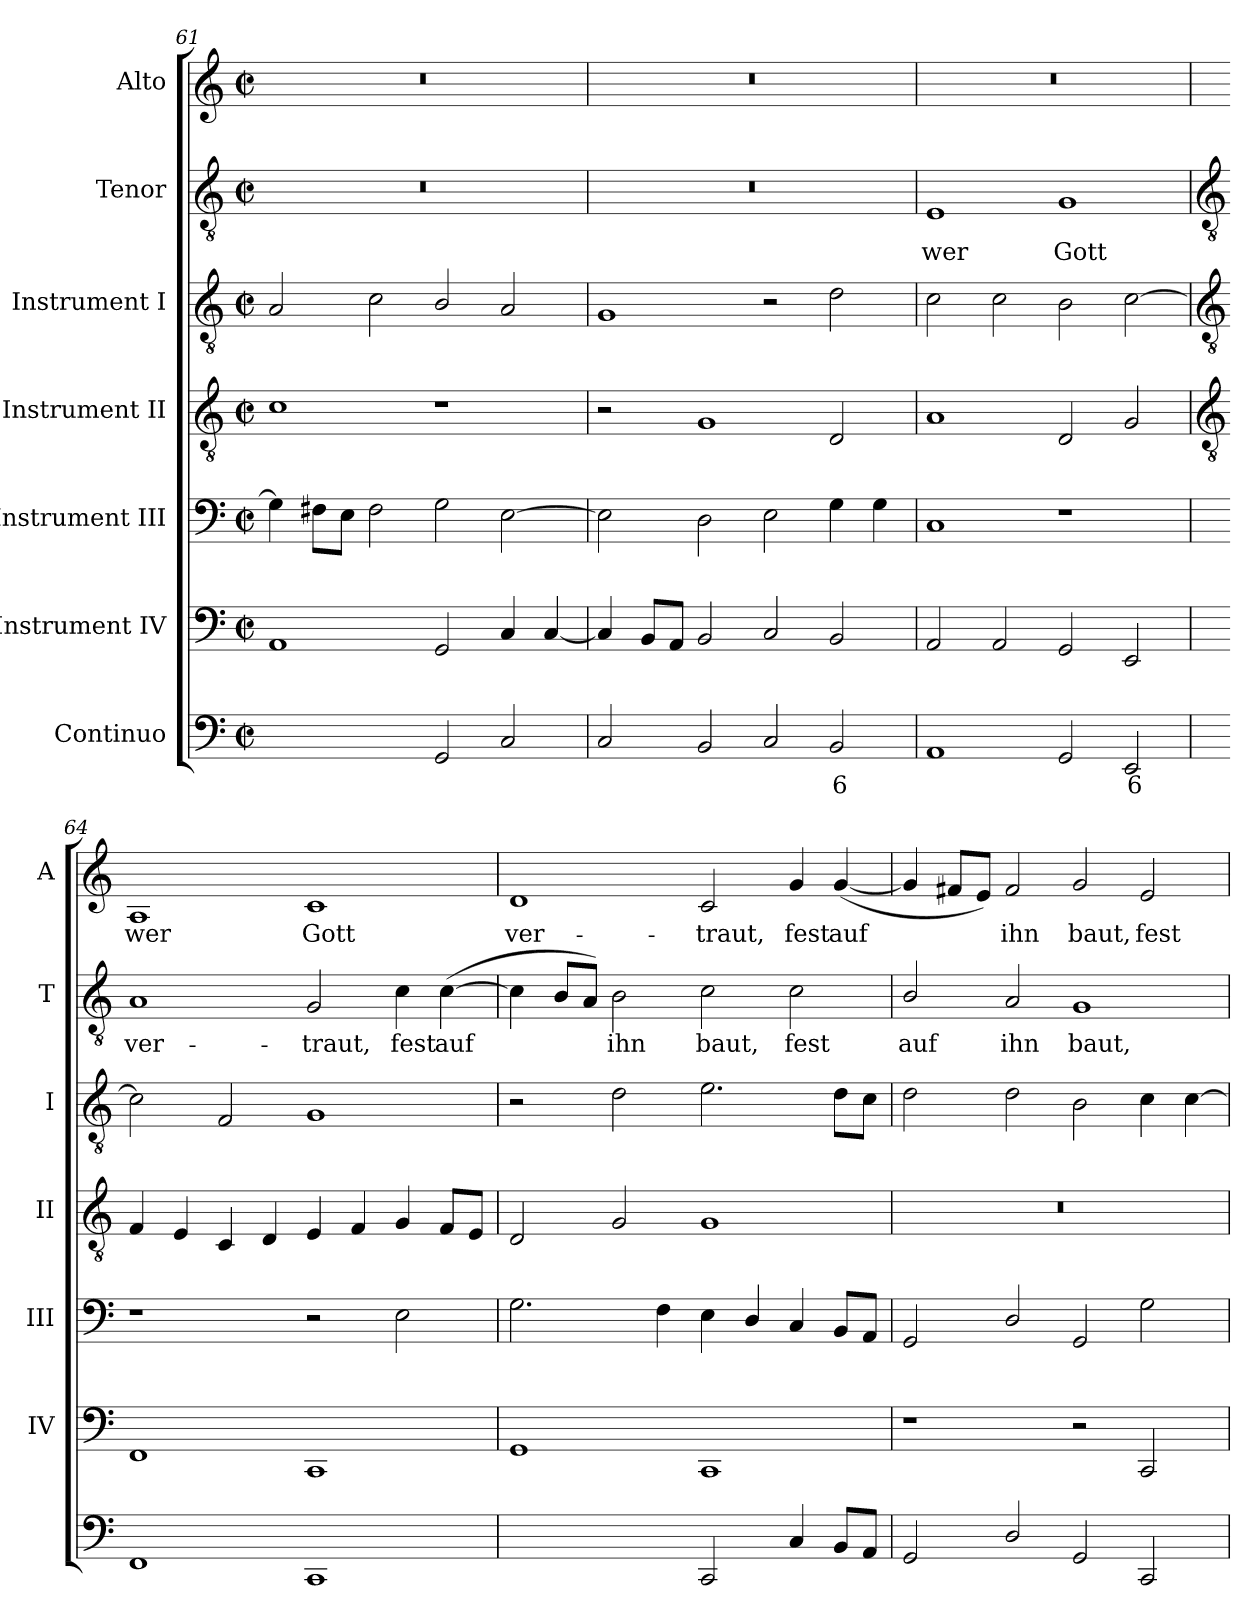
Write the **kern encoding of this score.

**kern	**text	**kern	**kern	**kern	**kern	**kern	**text	**kern	**text
*part7	*part7	*part6	*part5	*part4	*part3	*part2	*part2	*part1	*part1
*staff7	*staff7	*staff6	*staff5	*staff4	*staff3	*staff2	*staff2	*staff1	*staff1
*I"Continuo	*	*I"Instrument IV	*I"Instrument III	*I"Instrument II	*I"Instrument I	*I"Tenor	*	*I"Alto	*
*	*	*I'IV	*I'III	*I'II	*I'I	*I'T	*	*I'A	*
*clefF4	*	*clefF4	*clefF4	*clefGv2	*clefGv2	*clefGv2	*	*clefG2	*
*k[]	*	*k[]	*k[]	*k[]	*k[]	*k[]	*	*k[]	*
*C:	*	*C:	*C:	*C:	*C:	*C:	*	*C:	*
*M4/2	*	*M4/2	*M4/2	*M4/2	*M4/2	*M4/2	*	*M4/2	*
*met(c|)	*	*met(c|)	*met(c|)	*met(c|)	*met(c|)	*met(c|)	*	*met(c|)	*
=61	=61	=61	=61	=61	=61	=61	=61	=61	=61
!	!LO:LY:b	!	!	!	!	!	!	!	!
[2AAyy	7	1AA	4G]	1c	2A	0r	.	0r	.
.	.	.	8F#XL	.	.	.	.	.	.
.	.	.	8EJ	.	.	.	.	.	.
!	!LO:LY:b	!	!	!	!	!	!	!	!
2AAyy]	6	.	2F#	.	2c	.	.	.	.
2GG	.	2GG	2G	1r	2B/	.	.	.	.
2C	.	4C	[2E	.	2A	.	.	.	.
.	.	[4C	.	.	.	.	.	.	.
=62	=62	=62	=62	=62	=62	=62	=62	=62	=62
2C	.	4C]	2E]	2r	1G	0r	.	0r	.
.	.	8BBL	.	.	.	.	.	.	.
.	.	8AAJ	.	.	.	.	.	.	.
2BB	.	2BB	2D	1G	.	.	.	.	.
2C	.	2C	2E	.	2r	.	.	.	.
!	!LO:LY:b	!	!	!	!	!	!	!	!
2BB	6	2BB	4G	2D	2d	.	.	.	.
.	.	.	4G	.	.	.	.	.	.
=63	=63	=63	=63	=63	=63	=63	=63	=63	=63
!	!	!	!	!	!	!	!LO:LY:b	!	!
1AA	.	2AA	1C	1A	2c	1E	wer	0r	.
.	.	2AA	.	.	2c	.	.	.	.
!	!	!	!	!	!	!	!LO:LY:b	!	!
2GG	.	2GG	1r	2D	2B	1G	Gott	.	.
!	!LO:LY:b	!	!	!	!	!	!	!	!
2EE	6	2EE	.	2G	[2c	.	.	.	.
!!LO:LB:g=z
=64	=64	=64	=64	=64	=64	=64	=64	=64	=64
*	*	*	*	*clefGv2	*clefGv2	*clefGv2	*	*	*
!	!	!	!	!	!	!	!LO:LY:b	!	!LO:LY:b
1FF	.	1FF	1r	4F/	2c]	1A	ver-	1A	wer
.	.	.	.	4E	.	.	.	.	.
.	.	.	.	4C	2F	.	.	.	.
.	.	.	.	4D	.	.	.	.	.
!	!	!	!	!	!	!	!LO:LY:b	!	!LO:LY:b
1CC	.	1CC	2r	4E	1G	2G	-traut,	1c	Gott
.	.	.	.	4F	.	.	.	.	.
!	!	!	!	!	!	!	!LO:LY:b	!	!
.	.	.	2E	4G	.	4c	fest	.	.
!	!	!	!	!	!	!	!LO:LY:b	!	!
.	.	.	.	8FL	.	(<[4c	auf	.	.
.	.	.	.	8EJ	.	.	.	.	.
=65	=65	=65	=65	=65	=65	=65	=65	=65	=65
!	!LO:LY:b	!	!	!	!	!	!	!	!LO:LY:b
[2GGyy	4	1GG	2.G	2D	2r	4c]	.	1d	ver-
.	.	.	.	.	.	8BL	.	.	.
.	.	.	.	.	.	8AJ)	.	.	.
!	!LO:LY:b	!	!	!	!	!	!LO:LY:b	!	!
2GGyy]	3	.	.	2G	2d	2B	ihn	.	.
.	.	.	4F	.	.	.	.	.	.
!	!	!	!	!	!	!	!LO:LY:b	!	!LO:LY:b
2CC	.	1CC	4E	1G	2.e	2c	baut,	2c	-traut,
.	.	.	4D/	.	.	.	.	.	.
!	!	!	!	!	!	!	!LO:LY:b	!	!LO:LY:b
4C	.	.	4C	.	.	2c	fest	4g	fest
!	!	!	!	!	!	!	!	!	!LO:LY:b
8BBL	.	.	8BBL	.	8dL	.	.	(<[4g	auf
8AAJ	.	.	8AAJ	.	8cJ	.	.	.	.
=66	=66	=66	=66	=66	=66	=66	=66	=66	=66
!	!	!	!	!	!	!	!LO:LY:b	!	!
2GG	.	1r	2GG	0r	2d	2B/	auf	4g]	.
.	.	.	.	.	.	.	.	8f#XL	.
.	.	.	.	.	.	.	.	8eJ)	.
!	!	!	!	!	!	!	!LO:LY:b	!	!LO:LY:b
2D/	.	.	2D/	.	2d	2A	ihn	2f#	ihn
!	!	!	!	!	!	!	!LO:LY:b	!	!LO:LY:b
2GG	.	2r	2GG	.	2B	1G	baut,	2g	baut,
!	!	!	!	!	!	!	!	!	!LO:LY:b
2CC	.	2CC	2G	.	4c	.	.	2e	fest
.	.	.	.	.	[4c	.	.	.	.
=	=	=	=	=	=	=	=	=	=
*-	*-	*-	*-	*-	*-	*-	*-	*-	*-
